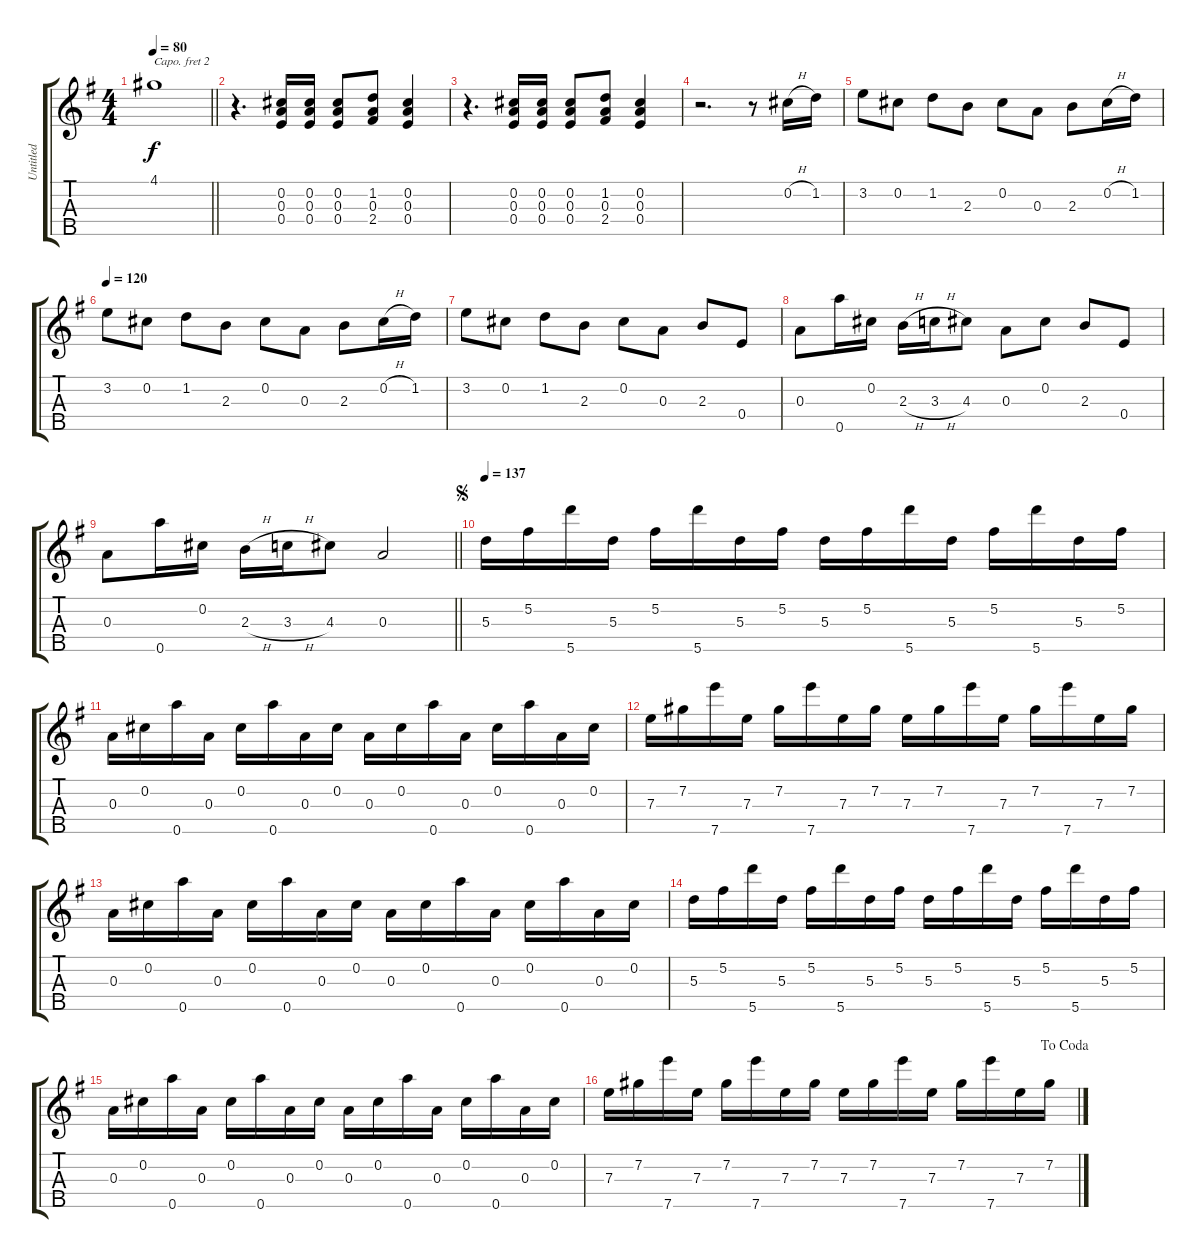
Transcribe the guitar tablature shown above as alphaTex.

\track ("Untitled" "Untitled") {instrument banjo}
\staff {score tabs}
\capo 2
\tuning (D4 B3 G3 D3 G4) {hide}
\displaytranspose 12
\ts (4 4)
\tempo 80
\clef g2
\barLineRight lightlight
\ks g
4.1{t}.1{dy f} |
r.4{d} (0.2 0.3 0.4).16 (0.2 0.3 0.4).16 (0.2 0.3 0.4).8 (1.2 0.3 2.4).8 (0.2 0.3 0.4).4 |
r.4{d} (0.2 0.3 0.4).16 (0.2 0.3 0.4).16 (0.2 0.3 0.4).8 (1.2 0.3 2.4).8 (0.2 0.3 0.4).4 |
r.2{d} r.8 0.2{h}.16 1.2.16 |
3.2.8 0.2.8 1.2.8 2.3.8 0.2.8 0.3.8 2.3.8 0.2{h}.16 1.2.16 |
\tempo 120
3.2.8 0.2.8 1.2.8 2.3.8 0.2.8 0.3.8 2.3.8 0.2{h}.16 1.2.16 |
3.2.8 0.2.8 1.2.8 2.3.8 0.2.8 0.3.8 2.3.8 0.4.8 |
0.3.8 0.5.16 0.2.16 2.3{h}.16 3.3{h}.16 4.3.8 0.3.8 0.2.8 2.3.8 0.4.8 |
\barLineRight lightlight
0.3.8 0.5.16 0.2.16 2.3{h}.16 3.3{h}.16 4.3.8 0.3.2 |
\jump segno
\tempo 137
5.3.16 5.2.16 5.5.16 5.3.16 5.2.16 5.5.16 5.3.16 5.2.16 5.3.16 5.2.16 5.5.16 5.3.16 5.2.16 5.5.16 5.3.16 5.2.16 |
0.3.16 0.2.16 0.5.16 0.3.16 0.2.16 0.5.16 0.3.16 0.2.16 0.3.16 0.2.16 0.5.16 0.3.16 0.2.16 0.5.16 0.3.16 0.2.16 |
7.3.16 7.2.16 7.5.16 7.3.16 7.2.16 7.5.16 7.3.16 7.2.16 7.3.16 7.2.16 7.5.16 7.3.16 7.2.16 7.5.16 7.3.16 7.2.16 |
0.3.16 0.2.16 0.5.16 0.3.16 0.2.16 0.5.16 0.3.16 0.2.16 0.3.16 0.2.16 0.5.16 0.3.16 0.2.16 0.5.16 0.3.16 0.2.16 |
5.3.16 5.2.16 5.5.16 5.3.16 5.2.16 5.5.16 5.3.16 5.2.16 5.3.16 5.2.16 5.5.16 5.3.16 5.2.16 5.5.16 5.3.16 5.2.16 |
0.3.16 0.2.16 0.5.16 0.3.16 0.2.16 0.5.16 0.3.16 0.2.16 0.3.16 0.2.16 0.5.16 0.3.16 0.2.16 0.5.16 0.3.16 0.2.16 |
\jump dacoda
7.3.16 7.2.16 7.5.16 7.3.16 7.2.16 7.5.16 7.3.16 7.2.16 7.3.16 7.2.16 7.5.16 7.3.16 7.2.16 7.5.16 7.3.16 7.2.16
